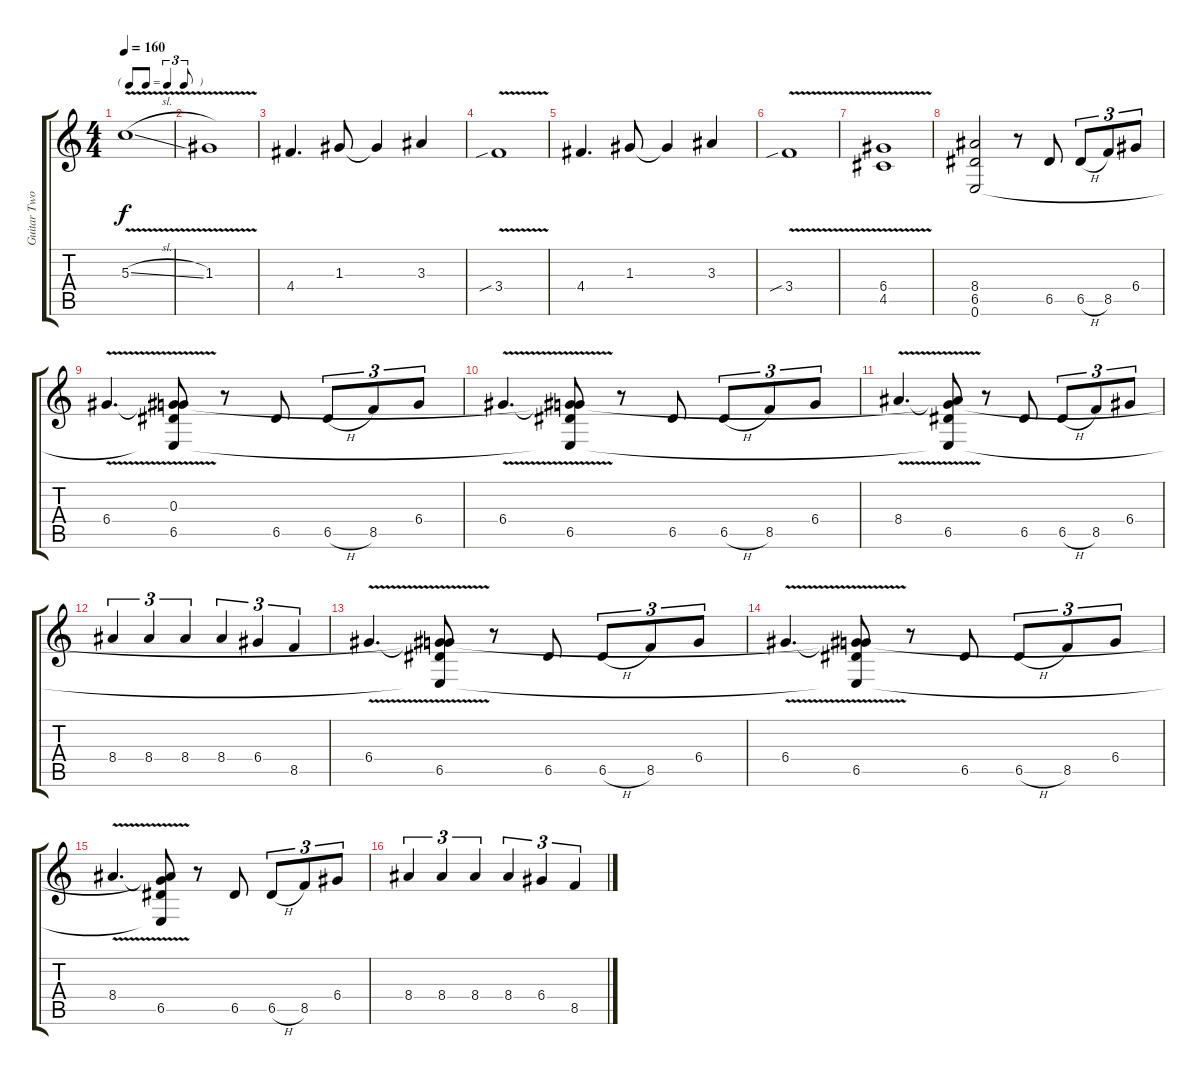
\track ("Guitar Two" "Guitar Two") {instrument electricguitarjazz}
\staff {score tabs}
\tuning (E4 B3 G3 D3 A2 E2) {hide}
\ts (4 4)
\tf triplet8th
\tempo 160
\clef g2
\ks c
5.3{v sl}.1{dy f} |
1.3{v}.1 |
4.4.4{d} 1.3.8 1.3{t}.4 3.3.4 |
3.4{v sib}.1 |
4.4.4{d} 1.3.8 1.3{t}.4 3.3.4 |
3.4{v sib}.1 |
(6.4 4.5{v}).1 |
(8.4 6.5 0.6).2 r.8 6.5.8 6.5{h}.8{tu (3 2)} 8.5.8{tu (3 2)} 6.4.8{tu (3 2)} |
6.4{v}.4{d} (0.3 6.4{t} 6.5 0.6{t}).8 r.8 6.5.8 6.5{h}.8{tu (3 2)} 8.5.8{tu (3 2)} 6.4.8{tu (3 2)} |
6.4{v}.4{d} (0.3{t} 6.4{t} 6.5 0.6{t}).8 r.8 6.5.8 6.5{h}.8{tu (3 2)} 8.5.8{tu (3 2)} 6.4.8{tu (3 2)} |
8.4{v}.4{d} (0.3{t} 8.4{t} 6.5 0.6{t}).8 r.8 6.5.8 6.5{h}.8{tu (3 2)} 8.5.8{tu (3 2)} 6.4.8{tu (3 2)} |
8.4.4{tu (3 2)} 8.4.4{tu (3 2)} 8.4.4{tu (3 2)} 8.4.4{tu (3 2)} 6.4.4{tu (3 2)} 8.5.4{tu (3 2)} |
6.4{v}.4{d} (0.3{t} 6.4{t} 6.5 0.6{t}).8 r.8 6.5.8 6.5{h}.8{tu (3 2)} 8.5.8{tu (3 2)} 6.4.8{tu (3 2)} |
6.4{v}.4{d} (0.3{t} 6.4{t} 6.5 0.6{t}).8 r.8 6.5.8 6.5{h}.8{tu (3 2)} 8.5.8{tu (3 2)} 6.4.8{tu (3 2)} |
8.4{v}.4{d} (0.3{t} 8.4{t} 6.5 0.6{t}).8 r.8 6.5.8 6.5{h}.8{tu (3 2)} 8.5.8{tu (3 2)} 6.4.8{tu (3 2)} |
8.4.4{tu (3 2)} 8.4.4{tu (3 2)} 8.4.4{tu (3 2)} 8.4.4{tu (3 2)} 6.4.4{tu (3 2)} 8.5.4{tu (3 2)}
